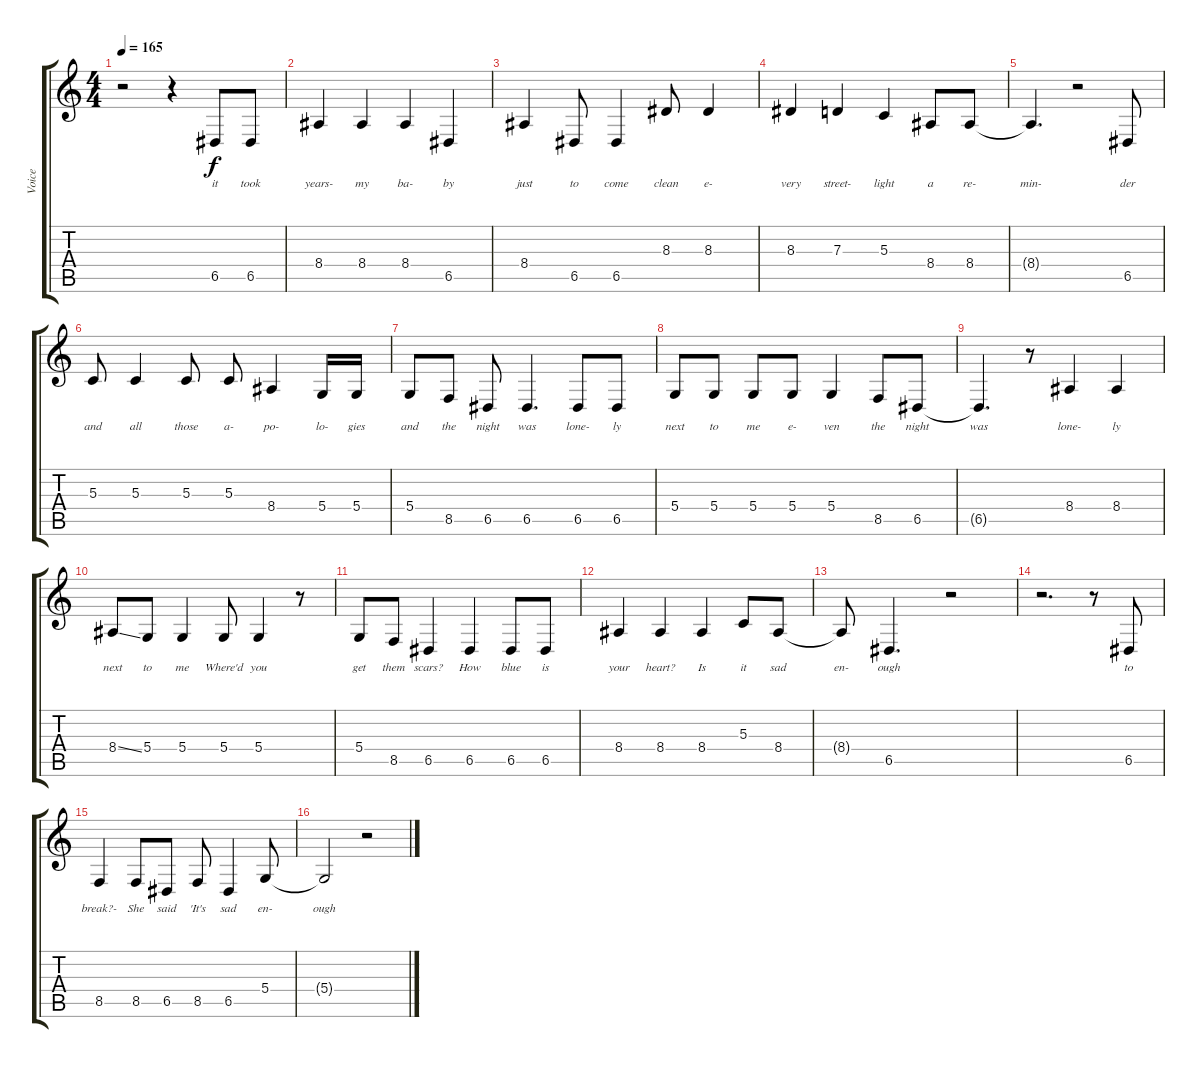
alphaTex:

\track ("Voice" "Voice") {instrument altosax}
\staff {score tabs}
\tuning (E4 B3 G3 D3 A2 E2) {hide}
\ts (4 4)
\tempo 165
\clef g2
\ks c
r.2{dy f} r.4 6.5.8{lyrics (0 "it") lyrics (1 "") lyrics (2 "") lyrics (3 "") lyrics (4 "")} 6.5.8{lyrics (0 "took") lyrics (1 "") lyrics (2 "") lyrics (3 "") lyrics (4 "")} |
8.4.4{lyrics (0 "years-") lyrics (1 "") lyrics (2 "") lyrics (3 "") lyrics (4 "")} 8.4.4{lyrics (0 "my") lyrics (1 "") lyrics (2 "") lyrics (3 "") lyrics (4 "")} 8.4.4{lyrics (0 "ba-") lyrics (1 "") lyrics (2 "") lyrics (3 "") lyrics (4 "")} 6.5.4{lyrics (0 "by") lyrics (1 "") lyrics (2 "") lyrics (3 "") lyrics (4 "")} |
8.4.4{lyrics (0 "just") lyrics (1 "") lyrics (2 "") lyrics (3 "") lyrics (4 "")} 6.5.8{lyrics (0 "to") lyrics (1 "") lyrics (2 "") lyrics (3 "") lyrics (4 "")} 6.5.4{lyrics (0 "come") lyrics (1 "") lyrics (2 "") lyrics (3 "") lyrics (4 "")} 8.3.8{lyrics (0 "clean") lyrics (1 "") lyrics (2 "") lyrics (3 "") lyrics (4 "")} 8.3.4{lyrics (0 "e-") lyrics (1 "") lyrics (2 "") lyrics (3 "") lyrics (4 "")} |
8.3.4{lyrics (0 "very") lyrics (1 "") lyrics (2 "") lyrics (3 "") lyrics (4 "")} 7.3.4{lyrics (0 "street-") lyrics (1 "") lyrics (2 "") lyrics (3 "") lyrics (4 "")} 5.3.4{lyrics (0 "light") lyrics (1 "") lyrics (2 "") lyrics (3 "") lyrics (4 "")} 8.4.8{lyrics (0 "a") lyrics (1 "") lyrics (2 "") lyrics (3 "") lyrics (4 "")} 8.4.8{lyrics (0 "re-") lyrics (1 "") lyrics (2 "") lyrics (3 "") lyrics (4 "")} |
8.4{t}.4{d lyrics (0 "min-") lyrics (1 "") lyrics (2 "") lyrics (3 "") lyrics (4 "")} r.2 6.5.8{lyrics (0 "der") lyrics (1 "") lyrics (2 "") lyrics (3 "") lyrics (4 "")} |
5.3.8{lyrics (0 "and") lyrics (1 "") lyrics (2 "") lyrics (3 "") lyrics (4 "")} 5.3.4{lyrics (0 "all") lyrics (1 "") lyrics (2 "") lyrics (3 "") lyrics (4 "")} 5.3.8{lyrics (0 "those") lyrics (1 "") lyrics (2 "") lyrics (3 "") lyrics (4 "")} 5.3.8{lyrics (0 "a-") lyrics (1 "") lyrics (2 "") lyrics (3 "") lyrics (4 "")} 8.4.4{lyrics (0 "po-") lyrics (1 "") lyrics (2 "") lyrics (3 "") lyrics (4 "")} 5.4.16{lyrics (0 "lo-") lyrics (1 "") lyrics (2 "") lyrics (3 "") lyrics (4 "")} 5.4.16{lyrics (0 "gies") lyrics (1 "") lyrics (2 "") lyrics (3 "") lyrics (4 "")} |
5.4.8{lyrics (0 "and") lyrics (1 "") lyrics (2 "") lyrics (3 "") lyrics (4 "")} 8.5.8{lyrics (0 "the") lyrics (1 "") lyrics (2 "") lyrics (3 "") lyrics (4 "")} 6.5.8{lyrics (0 "night") lyrics (1 "") lyrics (2 "") lyrics (3 "") lyrics (4 "")} 6.5.4{d lyrics (0 "was") lyrics (1 "") lyrics (2 "") lyrics (3 "") lyrics (4 "")} 6.5.8{lyrics (0 "lone-") lyrics (1 "") lyrics (2 "") lyrics (3 "") lyrics (4 "")} 6.5.8{lyrics (0 "ly") lyrics (1 "") lyrics (2 "") lyrics (3 "") lyrics (4 "")} |
5.4.8{lyrics (0 "next") lyrics (1 "") lyrics (2 "") lyrics (3 "") lyrics (4 "")} 5.4.8{lyrics (0 "to") lyrics (1 "") lyrics (2 "") lyrics (3 "") lyrics (4 "")} 5.4.8{lyrics (0 "me") lyrics (1 "") lyrics (2 "") lyrics (3 "") lyrics (4 "")} 5.4.8{lyrics (0 "e-") lyrics (1 "") lyrics (2 "") lyrics (3 "") lyrics (4 "")} 5.4.4{lyrics (0 "ven") lyrics (1 "") lyrics (2 "") lyrics (3 "") lyrics (4 "")} 8.5.8{lyrics (0 "the") lyrics (1 "") lyrics (2 "") lyrics (3 "") lyrics (4 "")} 6.5.8{lyrics (0 "night") lyrics (1 "") lyrics (2 "") lyrics (3 "") lyrics (4 "")} |
6.5{t}.4{d lyrics (0 "was") lyrics (1 "") lyrics (2 "") lyrics (3 "") lyrics (4 "")} r.8 8.4.4{lyrics (0 "lone-") lyrics (1 "") lyrics (2 "") lyrics (3 "") lyrics (4 "")} 8.4.4{lyrics (0 "ly") lyrics (1 "") lyrics (2 "") lyrics (3 "") lyrics (4 "")} |
8.4{ss}.8{lyrics (0 "next") lyrics (1 "") lyrics (2 "") lyrics (3 "") lyrics (4 "")} 5.4.8{lyrics (0 "to") lyrics (1 "") lyrics (2 "") lyrics (3 "") lyrics (4 "")} 5.4.4{lyrics (0 "me") lyrics (1 "") lyrics (2 "") lyrics (3 "") lyrics (4 "")} 5.4.8{lyrics (0 "Where'd") lyrics (1 "") lyrics (2 "") lyrics (3 "") lyrics (4 "")} 5.4.4{lyrics (0 "you") lyrics (1 "") lyrics (2 "") lyrics (3 "") lyrics (4 "")} r.8 |
5.4.8{lyrics (0 "get") lyrics (1 "") lyrics (2 "") lyrics (3 "") lyrics (4 "")} 8.5.8{lyrics (0 "them") lyrics (1 "") lyrics (2 "") lyrics (3 "") lyrics (4 "")} 6.5.4{lyrics (0 "scars?") lyrics (1 "") lyrics (2 "") lyrics (3 "") lyrics (4 "")} 6.5.4{lyrics (0 "How") lyrics (1 "") lyrics (2 "") lyrics (3 "") lyrics (4 "")} 6.5.8{lyrics (0 "blue") lyrics (1 "") lyrics (2 "") lyrics (3 "") lyrics (4 "")} 6.5.8{lyrics (0 "is") lyrics (1 "") lyrics (2 "") lyrics (3 "") lyrics (4 "")} |
8.4.4{lyrics (0 "your") lyrics (1 "") lyrics (2 "") lyrics (3 "") lyrics (4 "")} 8.4.4{lyrics (0 "heart?") lyrics (1 "") lyrics (2 "") lyrics (3 "") lyrics (4 "")} 8.4.4{lyrics (0 "Is") lyrics (1 "") lyrics (2 "") lyrics (3 "") lyrics (4 "")} 5.3.8{lyrics (0 "it") lyrics (1 "") lyrics (2 "") lyrics (3 "") lyrics (4 "")} 8.4.8{lyrics (0 "sad") lyrics (1 "") lyrics (2 "") lyrics (3 "") lyrics (4 "")} |
8.4{t}.8{lyrics (0 "en-") lyrics (1 "") lyrics (2 "") lyrics (3 "") lyrics (4 "")} 6.5.4{d lyrics (0 "ough") lyrics (1 "") lyrics (2 "") lyrics (3 "") lyrics (4 "")} r.2 |
r.2{d} r.8 6.5.8{lyrics (0 "to") lyrics (1 "") lyrics (2 "") lyrics (3 "") lyrics (4 "")} |
8.5.4{lyrics (0 "break?-") lyrics (1 "") lyrics (2 "") lyrics (3 "") lyrics (4 "")} 8.5.8{lyrics (0 "She") lyrics (1 "") lyrics (2 "") lyrics (3 "") lyrics (4 "")} 6.5.8{lyrics (0 "said") lyrics (1 "") lyrics (2 "") lyrics (3 "") lyrics (4 "")} 8.5.8{lyrics (0 "'It's") lyrics (1 "") lyrics (2 "") lyrics (3 "") lyrics (4 "")} 6.5.4{lyrics (0 "sad") lyrics (1 "") lyrics (2 "") lyrics (3 "") lyrics (4 "")} 5.4.8{lyrics (0 "en-") lyrics (1 "") lyrics (2 "") lyrics (3 "") lyrics (4 "")} |
5.4{t}.2{lyrics (0 "ough") lyrics (1 "") lyrics (2 "") lyrics (3 "") lyrics (4 "")} r.2
